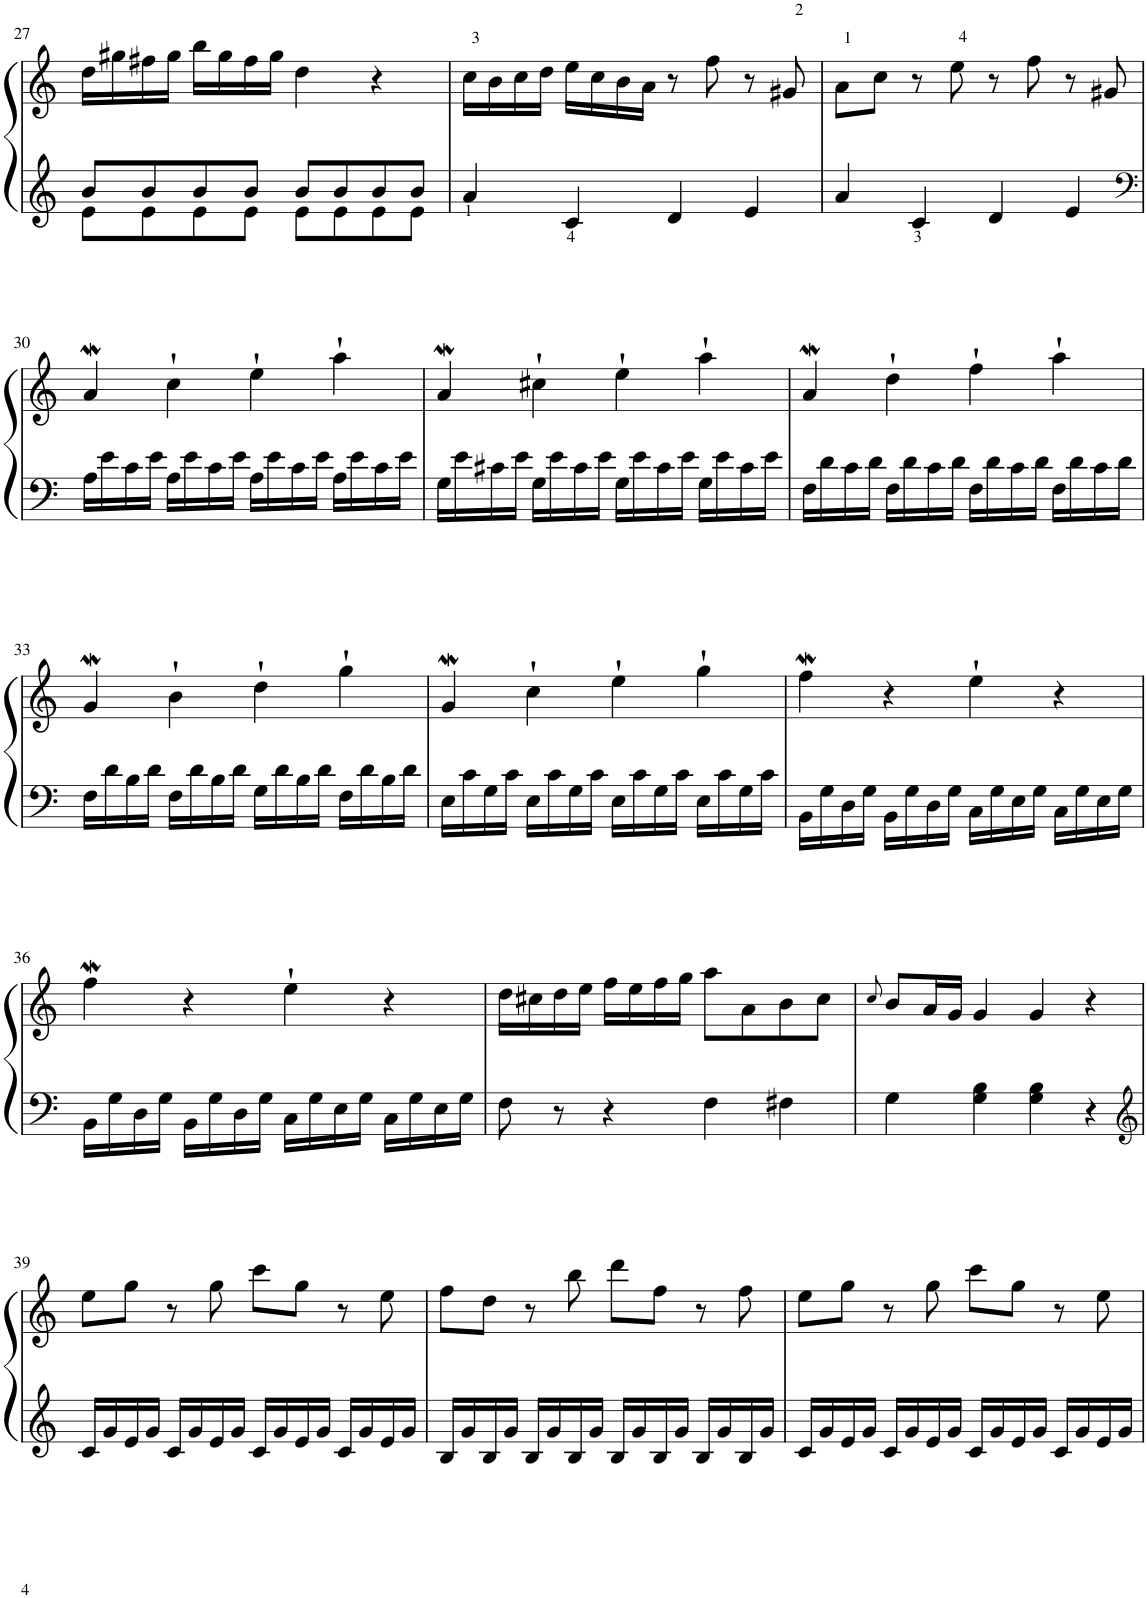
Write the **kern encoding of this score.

**kern	**kern
*part1	*part1
*staff2	*staff1
*I"Piano	*
*I'Pno.	*
!!LO:PB:g=z
*clefG2	*clefG2
*k[]	*k[]
*M4/4	*M4/4
*met(c)	*met(c)
=27	=27
*^	*
8b/L	8e\L	16dd\LL
.	.	16gg#X\
8b/	8e\	16ff#X\
.	.	16gg#\JJ
8b/	8e\	16bb\LL
.	.	16gg#\
8b/J	8e\J	16ff#\
.	.	16gg#\JJ
8b/L	8e\L	4dd\
8b/	8e\	.
8b/	8e\	4r
8b/J	8e\J	.
*v	*v	*
=28	=28
4a/	16cc\LL
.	16b\
.	16cc\
.	16dd\JJ
4c/	16ee\LL
.	16cc\
.	16b\
.	16a\JJ
4d/	8r
.	8ff\
4e/	8r
.	8g#X/
=29	=29
4a/	8a\L
.	8cc\J
4c/	8r
.	8ee\
4d/	8r
.	8ff\
4e/	8r
.	8g#X/
!!LO:LB:g=z
=30	=30
*clefF4	*
16A\LL	4aW/
16e\	.
16c\	.
16e\JJ	.
16A\LL	4cc`\
16e\	.
16c\	.
16e\JJ	.
16A\LL	4ee`\
16e\	.
16c\	.
16e\JJ	.
16A\LL	4aa`\
16e\	.
16c\	.
16e\JJ	.
=31	=31
16G\LL	4aW/
16e\	.
16c#X\	.
16e\JJ	.
16G\LL	4cc#X`\
16e\	.
16c#\	.
16e\JJ	.
16G\LL	4ee`\
16e\	.
16c#\	.
16e\JJ	.
16G\LL	4aa`\
16e\	.
16c#\	.
16e\JJ	.
=32	=32
16F\LL	4aW/
16d\	.
16c\	.
16d\JJ	.
16F\LL	4dd`\
16d\	.
16c\	.
16d\JJ	.
16F\LL	4ff`\
16d\	.
16c\	.
16d\JJ	.
16F\LL	4aa`\
16d\	.
16c\	.
16d\JJ	.
!!LO:LB:g=z
=33	=33
16F\LL	4gW/
16d\	.
16B\	.
16d\JJ	.
16F\LL	4b`\
16d\	.
16B\	.
16d\JJ	.
16G\LL	4dd`\
16d\	.
16B\	.
16d\JJ	.
16F\LL	4gg`\
16d\	.
16B\	.
16d\JJ	.
=34	=34
16E\LL	4gW/
16c\	.
16G\	.
16c\JJ	.
16E\LL	4cc`\
16c\	.
16G\	.
16c\JJ	.
16E\LL	4ee`\
16c\	.
16G\	.
16c\JJ	.
16E\LL	4gg`\
16c\	.
16G\	.
16c\JJ	.
=35	=35
16BB\LL	4ffw\
16G\	.
16D\	.
16G\JJ	.
16BB\LL	4r
16G\	.
16D\	.
16G\JJ	.
16C\LL	4ee`\
16G\	.
16E\	.
16G\JJ	.
16C\LL	4r
16G\	.
16E\	.
16G\JJ	.
!!LO:LB:g=z
=36	=36
16BB\LL	4ffw\
16G\	.
16D\	.
16G\JJ	.
16BB\LL	4r
16G\	.
16D\	.
16G\JJ	.
16C\LL	4ee`\
16G\	.
16E\	.
16G\JJ	.
16C\LL	4r
16G\	.
16E\	.
16G\JJ	.
=37	=37
8F\	16dd\LL
.	16cc#X\
8r	16dd\
.	16ee\JJ
4r	16ff\LL
.	16ee\
.	16ff\
.	16gg\JJ
4F\	8aa\L
.	8a\
4F#X\	8b\
.	8cc#\J
=38	=38
.	8qcc/
4G\	8b/L
.	16a/L
.	16g/JJ
4G\ 4B\	4g/
4G\ 4B\	4g/
4r	4r
!!LO:LB:g=z
=39	=39
*clefG2	*
16c/LL	8ee\L
16g/	.
16e/	8gg\J
16g/JJ	.
16c/LL	8r
16g/	.
16e/	8gg\
16g/JJ	.
16c/LL	8ccc\L
16g/	.
16e/	8gg\J
16g/JJ	.
16c/LL	8r
16g/	.
16e/	8ee\
16g/JJ	.
=40	=40
16B/LL	8ff\L
16g/	.
16B/	8dd\J
16g/JJ	.
16B/LL	8r
16g/	.
16B/	8bb\
16g/JJ	.
16B/LL	8ddd\L
16g/	.
16B/	8ff\J
16g/JJ	.
16B/LL	8r
16g/	.
16B/	8ff\
16g/JJ	.
=41	=41
16c/LL	8ee\L
16g/	.
16e/	8gg\J
16g/JJ	.
16c/LL	8r
16g/	.
16e/	8gg\
16g/JJ	.
16c/LL	8ccc\L
16g/	.
16e/	8gg\J
16g/JJ	.
16c/LL	8r
16g/	.
16e/	8ee\
16g/JJ	.
=	=
*-	*-
